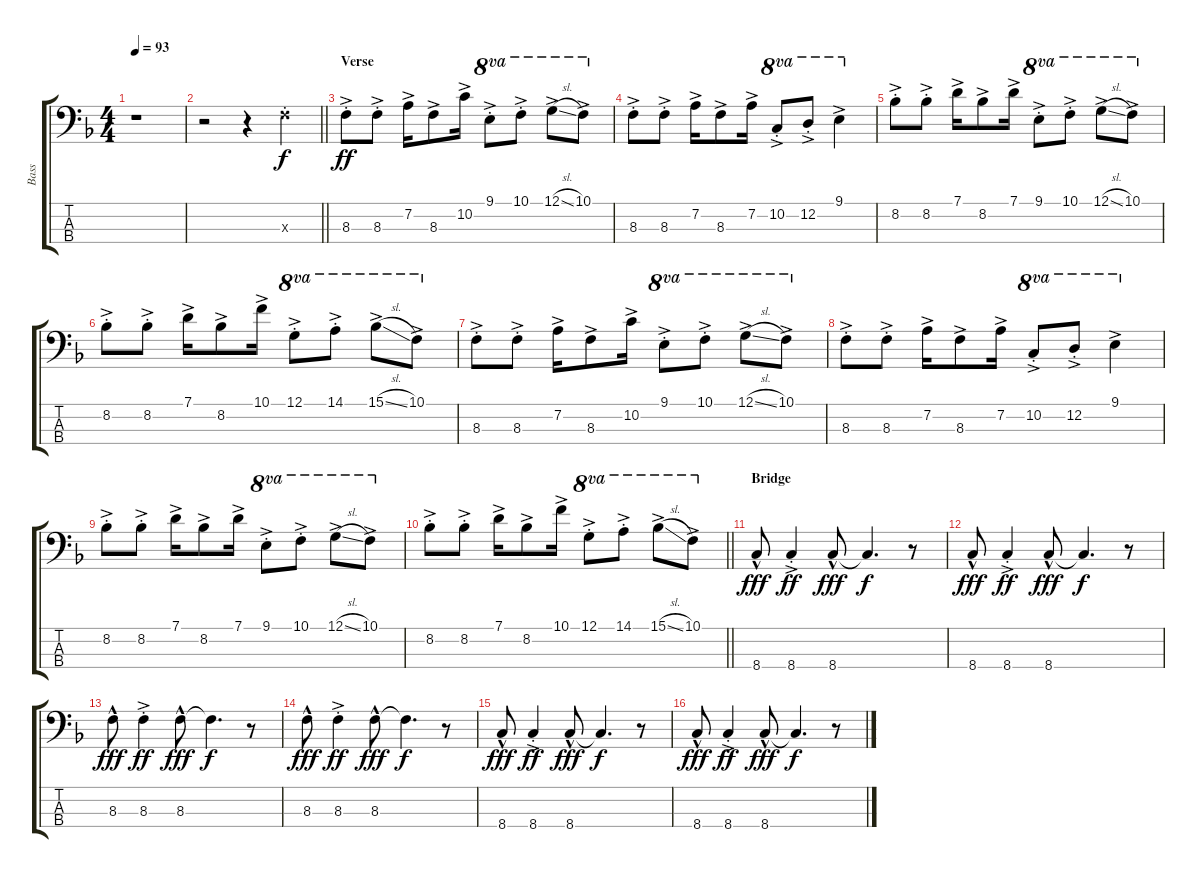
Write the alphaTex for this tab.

\track ("Bass" "Bass") {instrument electricbasspick}
\staff {score tabs}
\tuning (G2 D2 A1 E1) {hide}
\ts (4 4)
\tempo 93
\clef f4
\ks f
r.1{dy f} |
\barLineRight lightlight
r.2 r.4 8.3{st x}.4 |
\section ("" "Verse")
8.3{ac st}.8{dy ff} 8.3{ac st}.8 7.2{ac}.16 8.3{ac}.8 10.2{ac}.16 9.1{ac st}.8{ot 8va} 10.1{ac st}.8{ot 8va} 12.1{sl ac}.8{ot 8va} 10.1{ac}.8{ot 8va} |
8.3{ac st}.8 8.3{ac st}.8 7.2{ac}.16 8.3{ac}.8 7.2{ac}.16 10.2{ac st}.8{ot 8va} 12.2{ac st}.8{ot 8va} 9.1{ac}.4{ot 8va} |
8.2{ac st}.8 8.2{ac st}.8 7.1{ac}.16 8.2{ac}.8 7.1{ac}.16 9.1{ac st}.8{ot 8va} 10.1{ac st}.8{ot 8va} 12.1{sl ac}.8{ot 8va} 10.1{ac}.8{ot 8va} |
8.2{ac st}.8 8.2{ac st}.8 7.1{ac}.16 8.2{ac}.8 10.1{ac}.16 12.1{ac st}.8{ot 8va} 14.1{ac st}.8{ot 8va} 15.1{sl ac}.8{ot 8va} 10.1{ac}.8{ot 8va} |
8.3{ac st}.8 8.3{ac st}.8 7.2{ac}.16 8.3{ac}.8 10.2{ac}.16 9.1{ac st}.8{ot 8va} 10.1{ac st}.8{ot 8va} 12.1{sl ac}.8{ot 8va} 10.1{ac}.8{ot 8va} |
8.3{ac st}.8 8.3{ac st}.8 7.2{ac}.16 8.3{ac}.8 7.2{ac}.16 10.2{ac st}.8{ot 8va} 12.2{ac st}.8{ot 8va} 9.1{ac}.4{ot 8va} |
8.2{ac st}.8 8.2{ac st}.8 7.1{ac}.16 8.2{ac}.8 7.1{ac}.16 9.1{ac st}.8{ot 8va} 10.1{ac st}.8{ot 8va} 12.1{sl ac}.8{ot 8va} 10.1{ac}.8{ot 8va} |
\barLineRight lightlight
8.2{ac st}.8 8.2{ac st}.8 7.1{ac}.16 8.2{ac}.8 10.1{ac}.16 12.1{ac st}.8{ot 8va} 14.1{ac st}.8{ot 8va} 15.1{sl ac}.8{ot 8va} 10.1{ac}.8{ot 8va} |
\section ("" "Bridge")
8.4{hac}.8{dy fff} 8.4{ac st}.4{dy ff} 8.4{hac}.8{dy fff} 8.4{t}.4{d dy f} r.8 |
8.4{hac}.8{dy fff} 8.4{ac st}.4{dy ff} 8.4{hac}.8{dy fff} 8.4{t}.4{d dy f} r.8 |
8.3{hac}.8{dy fff} 8.3{ac st}.4{dy ff} 8.3{hac}.8{dy fff} 8.3{t}.4{d dy f} r.8 |
8.3{hac}.8{dy fff} 8.3{ac st}.4{dy ff} 8.3{hac}.8{dy fff} 8.3{t}.4{d dy f} r.8 |
8.4{hac}.8{dy fff} 8.4{ac st}.4{dy ff} 8.4{hac}.8{dy fff} 8.4{t}.4{d dy f} r.8 |
8.4{hac}.8{dy fff} 8.4{ac st}.4{dy ff} 8.4{hac}.8{dy fff} 8.4{t}.4{d dy f} r.8
